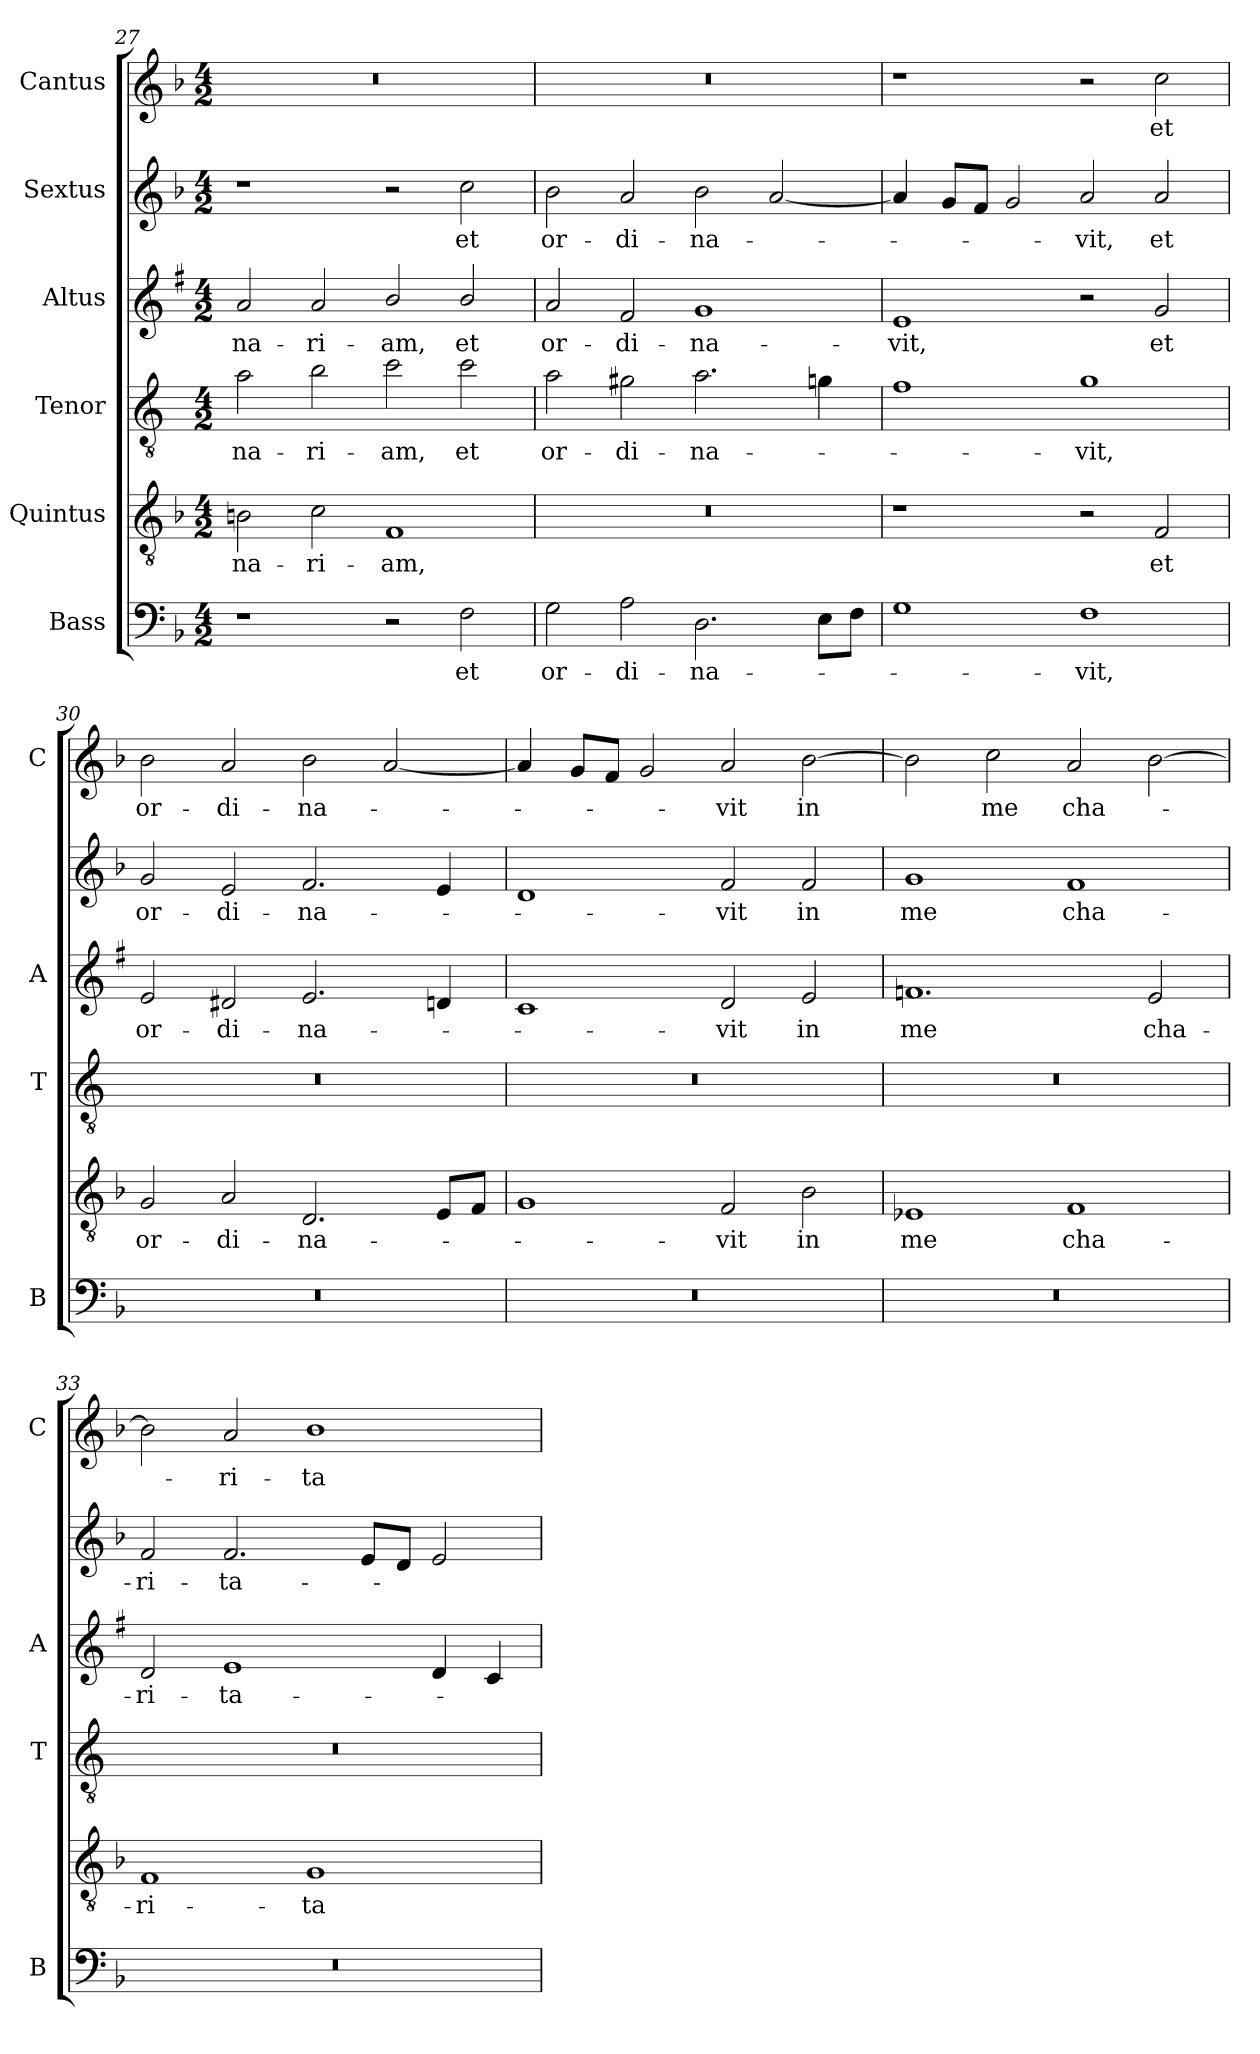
**kern	**text	**kern	**text	**kern	**text	**kern	**text	**kern	**text	**kern	**text
*part6	*part6	*part5	*part5	*part4	*part4	*part3	*part3	*part2	*part2	*part1	*part1
*staff6	*staff6	*staff5	*staff5	*staff4	*staff4	*staff3	*staff3	*staff2	*staff2	*staff1	*staff1
*I"Bass	*	*I"Quintus	*	*I"Tenor	*	*I"Altus	*	*I"Sextus	*	*I"Cantus	*
*I'B	*	*	*	*I'T	*	*I'A	*	*	*	*I'C	*
*clefF4	*	*clefGv2	*	*clefGv2	*	*clefG2	*	*clefG2	*	*clefG2	*
*	*	*	*	*ITrd4c7	*	*ITrd1c2	*	*	*	*	*
*k[b-]	*	*k[b-]	*	*k[b-]	*	*k[b-]	*	*k[b-]	*	*k[b-]	*
*F:	*	*F:	*	*F:	*	*F:	*	*F:	*	*F:	*
*M4/2	*	*M4/2	*	*M4/2	*	*M4/2	*	*M4/2	*	*M4/2	*
=27	=27	=27	=27	=27	=27	=27	=27	=27	=27	=27	=27
!	!	!	!LO:LY:b	!	!LO:LY:b	!	!LO:LY:b	!	!	!	!
1r	.	2Bn\	-na-	2d\	-na-	2g/	-na-	1r	.	0r	.
!	!	!	!LO:LY:b	!	!LO:LY:b	!	!LO:LY:b	!	!	!	!
.	.	2c\	-ri-	2e\	-ri-	2g/	-ri-	.	.	.	.
!	!	!	!LO:LY:b	!	!LO:LY:b	!	!LO:LY:b	!	!	!	!
2r	.	1F	-am,	2f\	-am,	2a/	-am,	2r	.	.	.
!	!LO:LY:b	!	!	!	!LO:LY:b	!	!LO:LY:b	!	!LO:LY:b	!	!
2F\	et	.	.	2f\	et	2a/	et	2cc\	et	.	.
=28	=28	=28	=28	=28	=28	=28	=28	=28	=28	=28	=28
!	!LO:LY:b	!	!	!	!LO:LY:b	!	!LO:LY:b	!	!LO:LY:b	!	!
2G\	or-	0r	.	2d\	or-	2g/	or-	2b-\	or-	0r	.
!	!LO:LY:b	!	!	!	!LO:LY:b	!	!LO:LY:b	!	!LO:LY:b	!	!
2A\	-di-	.	.	2c#X\	-di-	2e/	-di-	2a/	-di-	.	.
!	!LO:LY:b	!	!	!	!LO:LY:b	!	!LO:LY:b	!	!LO:LY:b	!	!
2.D\	-na-	.	.	2.d\	-na-	1f	-na-	2b-\	-na-	.	.
.	.	.	.	.	.	.	.	[2a/	.	.	.
8E\L	.	.	.	4cn\	.	.	.	.	.	.	.
8F\J	.	.	.	.	.	.	.	.	.	.	.
=29	=29	=29	=29	=29	=29	=29	=29	=29	=29	=29	=29
!	!	!	!	!	!	!	!LO:LY:b	!	!	!	!
1G	.	1r	.	1B-	.	1d	-vit,	4a/]	.	1r	.
.	.	.	.	.	.	.	.	8g/L	.	.	.
.	.	.	.	.	.	.	.	8f/J	.	.	.
.	.	.	.	.	.	.	.	2g/	.	.	.
!	!LO:LY:b	!	!	!	!LO:LY:b	!	!	!	!LO:LY:b	!	!
1F	-vit,	2r	.	1c	-vit,	2r	.	2a/	-vit,	2r	.
!	!	!	!LO:LY:b	!	!	!	!LO:LY:b	!	!LO:LY:b	!	!LO:LY:b
.	.	2F/	et	.	.	2f/	et	2a/	et	2cc\	et
=30	=30	=30	=30	=30	=30	=30	=30	=30	=30	=30	=30
!	!	!	!LO:LY:b	!	!	!	!LO:LY:b	!	!LO:LY:b	!	!LO:LY:b
0r	.	2G/	or-	0r	.	2d/	or-	2g/	or-	2b-\	or-
!	!	!	!LO:LY:b	!	!	!	!LO:LY:b	!	!LO:LY:b	!	!LO:LY:b
.	.	2A/	-di-	.	.	2c#X/	-di-	2e/	-di-	2a/	-di-
!	!	!	!LO:LY:b	!	!	!	!LO:LY:b	!	!LO:LY:b	!	!LO:LY:b
.	.	2.D/	-na-	.	.	2.d/	-na-	2.f/	-na-	2b-\	-na-
.	.	.	.	.	.	.	.	.	.	[2a/	.
.	.	8E/L	.	.	.	4cn/	.	4e/	.	.	.
.	.	8F/J	.	.	.	.	.	.	.	.	.
!!LO:LB:g=z
=31	=31	=31	=31	=31	=31	=31	=31	=31	=31	=31	=31
0r	.	1G	.	0r	.	1B-	.	1d	.	4a/]	.
.	.	.	.	.	.	.	.	.	.	8g/L	.
.	.	.	.	.	.	.	.	.	.	8f/J	.
.	.	.	.	.	.	.	.	.	.	2g/	.
!	!	!	!LO:LY:b	!	!	!	!LO:LY:b	!	!LO:LY:b	!	!LO:LY:b
.	.	2F/	-vit	.	.	2c/	-vit	2f/	-vit	2a/	-vit
!	!	!	!LO:LY:b	!	!	!	!LO:LY:b	!	!LO:LY:b	!	!LO:LY:b
.	.	2B-\	in	.	.	2d/	in	2f/	in	[2b-\	in
=32	=32	=32	=32	=32	=32	=32	=32	=32	=32	=32	=32
!	!	!	!LO:LY:b	!	!	!	!LO:LY:b	!	!LO:LY:b	!	!
0r	.	1E-X	me	0r	.	1.e-X	me	1g	me	2b-\]	.
!	!	!	!	!	!	!	!	!	!	!	!LO:LY:b
.	.	.	.	.	.	.	.	.	.	2cc\	me
!	!	!	!LO:LY:b	!	!	!	!	!	!LO:LY:b	!	!LO:LY:b
.	.	1F	cha-	.	.	.	.	1f	cha-	2a/	cha-
!	!	!	!	!	!	!	!LO:LY:b	!	!	!	!
.	.	.	.	.	.	2d/	cha-	.	.	[2b-\	.
=33	=33	=33	=33	=33	=33	=33	=33	=33	=33	=33	=33
!	!	!	!LO:LY:b	!	!	!	!LO:LY:b	!	!LO:LY:b	!	!
0r	.	1F	-ri-	0r	.	2c/	-ri-	2f/	-ri-	2b-\]	.
!	!	!	!	!	!	!	!LO:LY:b	!	!LO:LY:b	!	!LO:LY:b
.	.	.	.	.	.	1d	-ta-	2.f/	-ta-	2a/	-ri-
!	!	!	!LO:LY:b	!	!	!	!	!	!	!	!LO:LY:b
.	.	1G	-ta-	.	.	.	.	.	.	1b-	-ta-
.	.	.	.	.	.	.	.	8e/L	.	.	.
.	.	.	.	.	.	.	.	8d/J	.	.	.
.	.	.	.	.	.	4c/	.	2e/	.	.	.
.	.	.	.	.	.	4B-/	.	.	.	.	.
=	=	=	=	=	=	=	=	=	=	=	=
*-	*-	*-	*-	*-	*-	*-	*-	*-	*-	*-	*-
